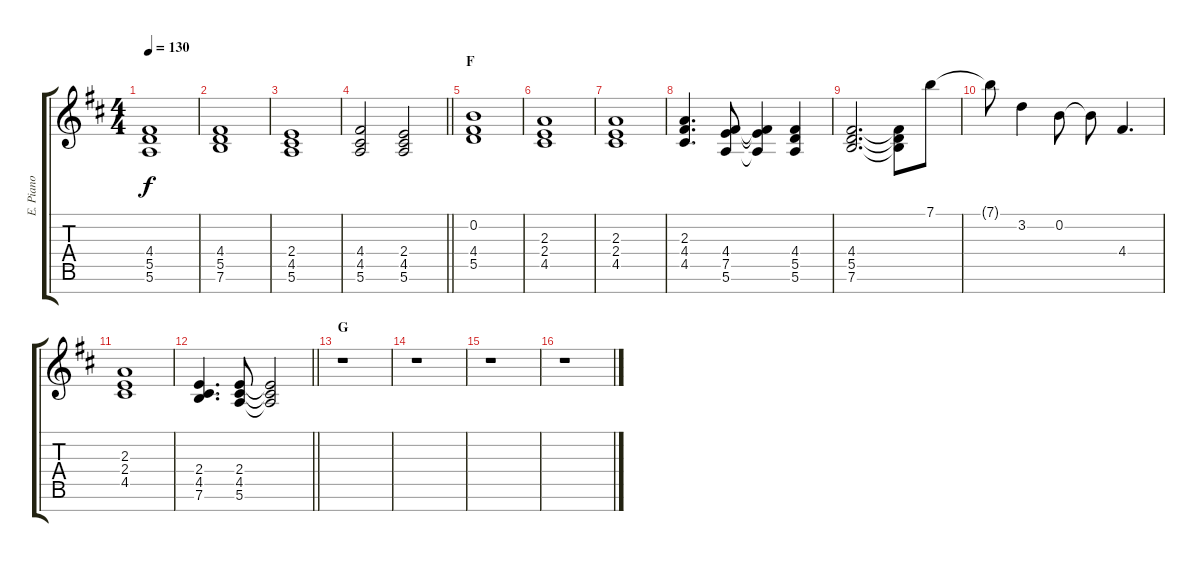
\track ("E. Piano" "E. Piano") {instrument electricpiano1}
\staff {score tabs}
\tuning (E5 B4 G4 D4 A3 E3 B2) {hide}
\ts (4 4)
\tempo 130
\clef g2
\ks d
(4.4 5.5 5.6).1{dy f} |
(4.4 5.5 7.6).1 |
(2.4 4.5 5.6).1 |
\barLineRight lightlight
(4.4 4.5 5.6).2 (2.4 4.5 5.6).2 |
\section ("" "F")
(0.2 4.4 5.5).1 |
(2.3 2.4 4.5).1 |
(2.3 2.4 4.5).1 |
(2.3 4.4 4.5).4{d} (4.4 7.5 5.6).8 (4.4{t} 7.5{t} 5.6{t}).4 (4.4 5.5 5.6).4 |
(4.4 5.5 7.6).2{d} (4.4{t} 5.5{t} 7.6{t}).8 7.1.8 |
7.1{t}.8 3.2.4 0.2.8 0.2{t}.8 4.4.4{d} |
(2.3 2.4 4.5).1 |
\barLineRight lightlight
(2.4 4.5 7.6).4{d} (2.4 4.5 5.6).8 (2.4{t} 4.5{t} 5.6{t}).2 |
\section ("" "G")
r.1 |
r.1 |
r.1 |
r.1
